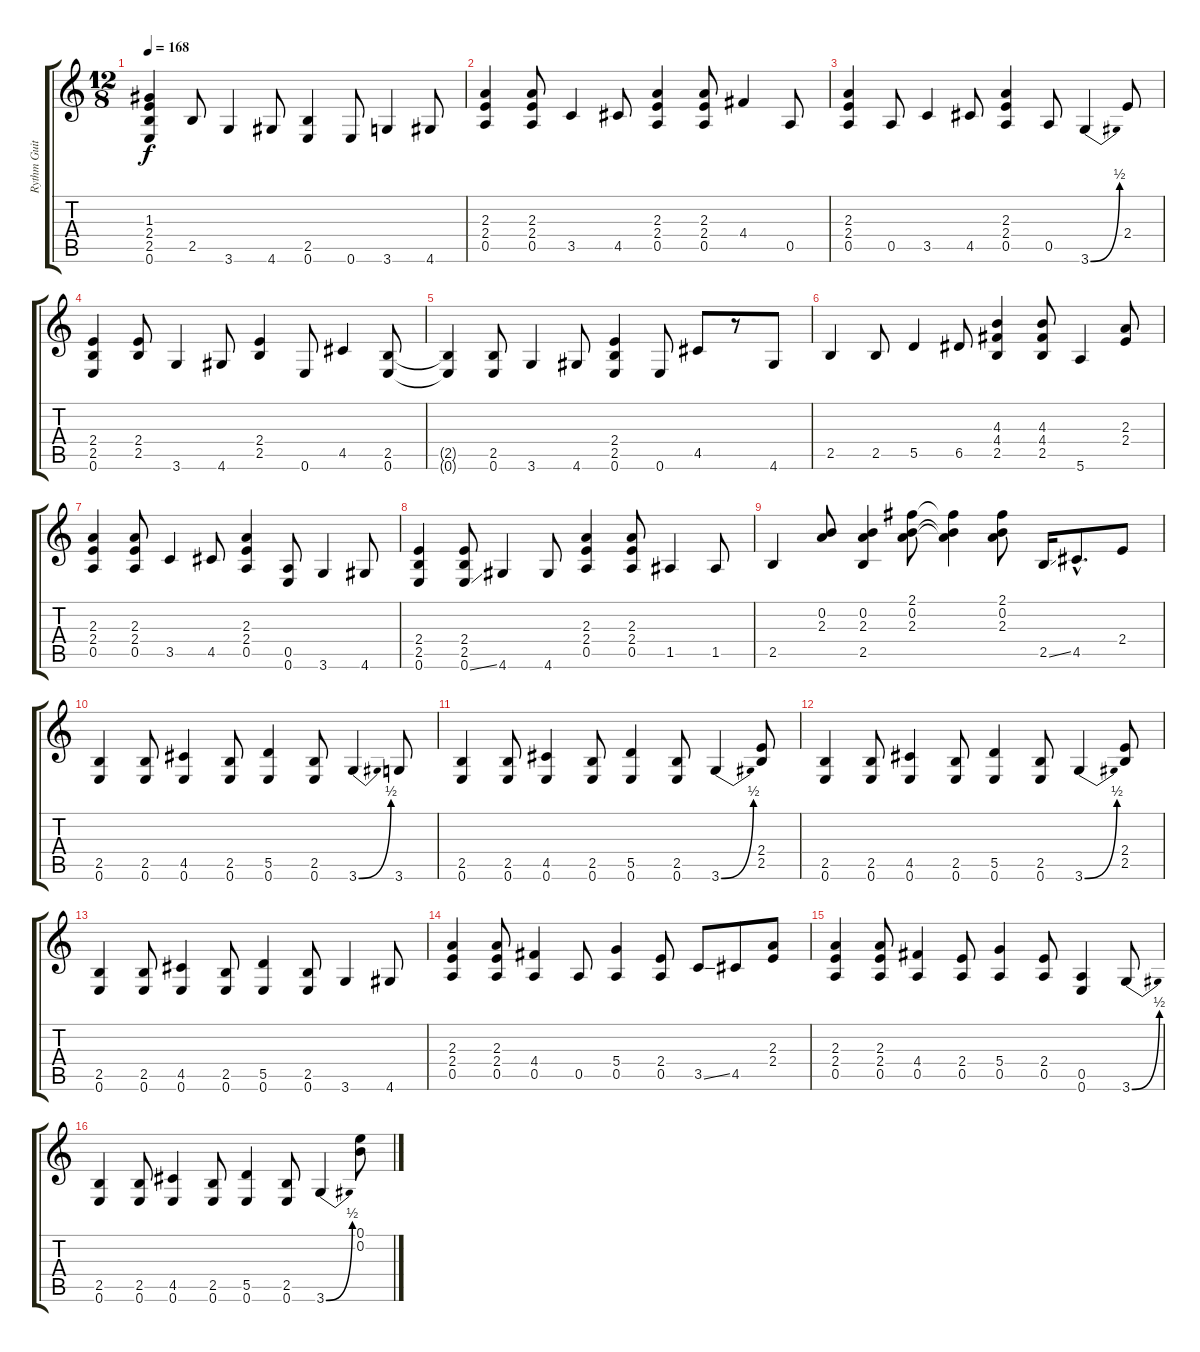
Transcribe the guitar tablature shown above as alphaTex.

\track ("Rythm Guitar" "Rythm Guit") {instrument overdrivenguitar}
\staff {score tabs}
\tuning (E4 B3 G3 D3 A2 E2) {hide}
\ts (12 8)
\tempo 168
\clef g2
\ks c
(1.3 2.4 2.5 0.6).4{dy f} 2.5.8 3.6.4 4.6.8 (2.5 0.6).4 0.6.8 3.6.4 4.6.8 |
(2.3 2.4 0.5).4 (2.3 2.4 0.5).8 3.5.4 4.5.8 (2.3 2.4 0.5).4 (2.3 2.4 0.5).8 4.4.4 0.5.8 |
(2.3 2.4 0.5).4 0.5.8 3.5.4 4.5.8 (2.3 2.4 0.5).4 0.5.8 3.6{be (bend 0 0 60 2)}.4 2.4.8 |
(2.4 2.5 0.6).4 (2.4 2.5).8 3.6.4 4.6.8 (2.4 2.5).4 0.6.8 4.5.4 (2.5 0.6).8 |
(2.5{t} 0.6{t}).4 (2.5 0.6).8 3.6.4 4.6.8 (2.4 2.5 0.6).4 0.6.8 4.5.8 r.8 4.6.8 |
2.5.4 2.5.8 5.5.4 6.5.8 (4.3 4.4 2.5).4 (4.3 4.4 2.5).8 5.6.4 (2.3 2.4).8 |
(2.3 2.4 0.5).4 (2.3 2.4 0.5).8 3.5.4 4.5.8 (2.3 2.4 0.5).4 (0.5 0.6).8 3.6.4 4.6.8 |
(2.4 2.5 0.6).4 (2.4 2.5 0.6{ss}).8 4.6.4 4.6.8 (2.3 2.4 0.5).4 (2.3 2.4 0.5).8 1.5.4 1.5.8 |
2.5.4 (0.2 2.3).8 (0.2 2.3 2.5).4 (2.1 0.2 2.3).8 (2.1{t} 0.2{t} 2.3{t}).4 (2.1 0.2 2.3).8 2.5{ss}.16 4.5{hac}.8{d} 2.4.8 |
(2.5 0.6).4 (2.5 0.6).8 (4.5 0.6).4 (2.5 0.6).8 (5.5 0.6).4 (2.5 0.6).8 3.6{be (bend 0 0 60 2)}.4 3.6.8 |
(2.5 0.6).4 (2.5 0.6).8 (4.5 0.6).4 (2.5 0.6).8 (5.5 0.6).4 (2.5 0.6).8 3.6{be (bend 0 0 60 2)}.4 (2.4 2.5).8 |
(2.5 0.6).4 (2.5 0.6).8 (4.5 0.6).4 (2.5 0.6).8 (5.5 0.6).4 (2.5 0.6).8 3.6{be (bend 0 0 60 2)}.4 (2.4 2.5).8 |
(2.5 0.6).4 (2.5 0.6).8 (4.5 0.6).4 (2.5 0.6).8 (5.5 0.6).4 (2.5 0.6).8 3.6.4 4.6.8 |
(2.3 2.4 0.5).4 (2.3 2.4 0.5).8 (4.4 0.5).4 0.5.8 (5.4 0.5).4 (2.4 0.5).8 3.5{ss}.8 4.5.8 (2.3 2.4).8 |
(2.3 2.4 0.5).4 (2.3 2.4 0.5).8 (4.4 0.5).4 (2.4 0.5).8 (5.4 0.5).4 (2.4 0.5).8 (0.5 0.6).4 3.6{be (bend 0 0 60 2)}.8 |
(2.5 0.6).4 (2.5 0.6).8 (4.5 0.6).4 (2.5 0.6).8 (5.5 0.6).4 (2.5 0.6).8 3.6{be (bend 0 0 60 2)}.4 (0.1 0.2).8
